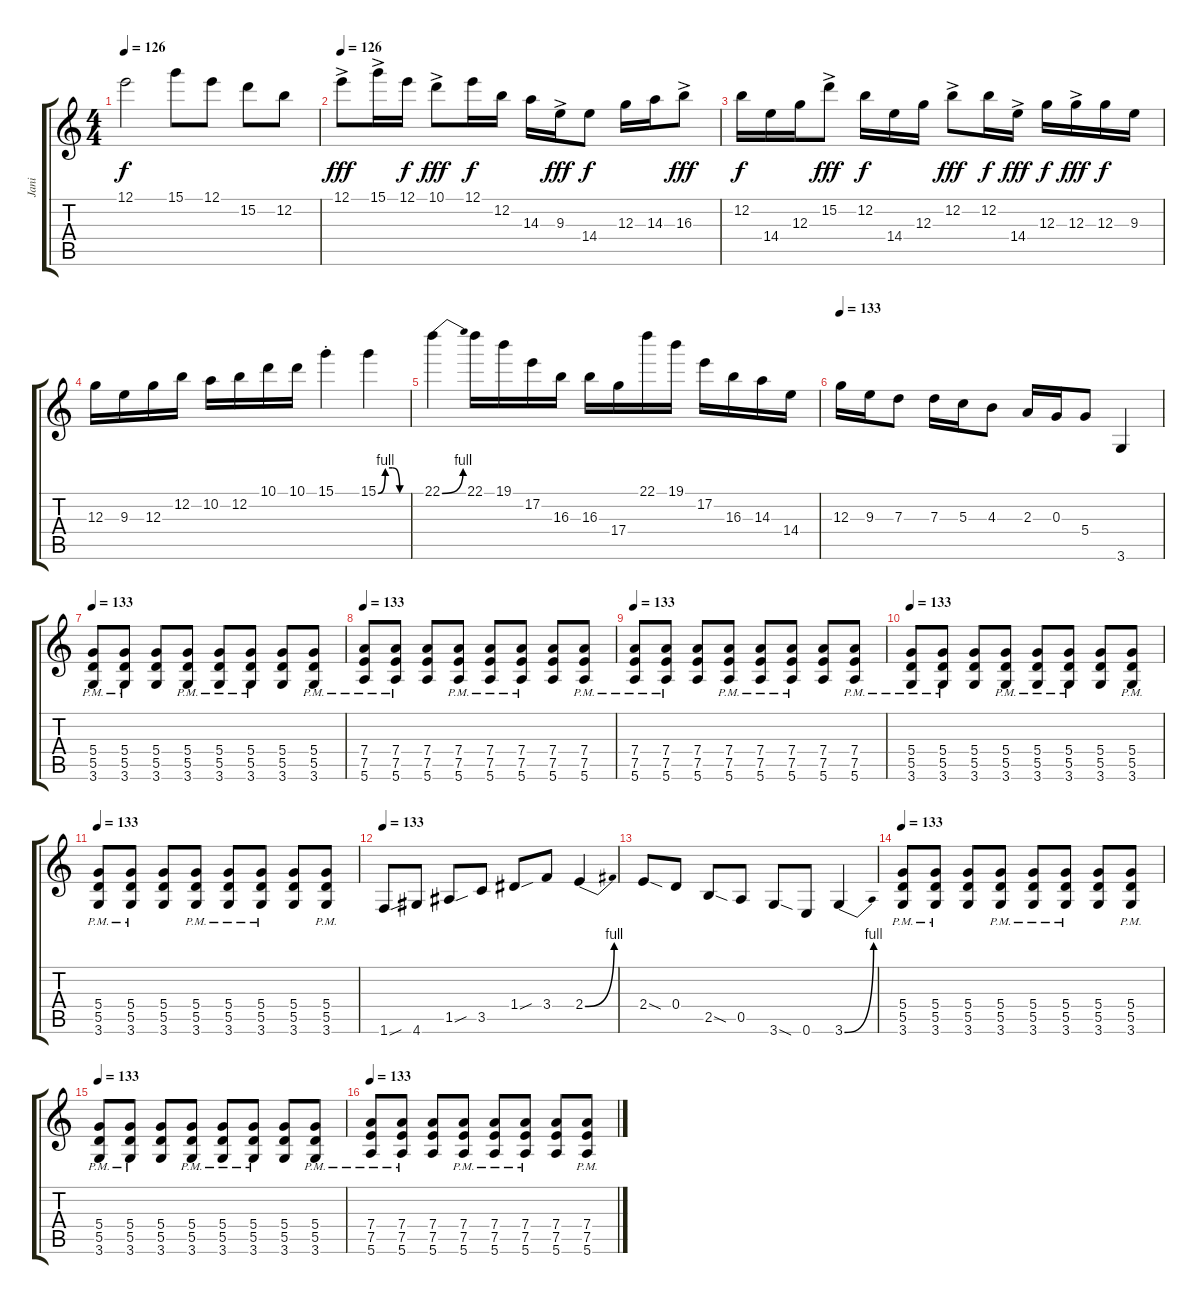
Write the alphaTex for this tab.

\track ("Jani" "Jani") {instrument overdrivenguitar}
\staff {score tabs}
\tuning (E4 B3 G3 D3 A2 E2) {hide}
\ts (4 4)
\tempo 126
\clef g2
\ks c
12.1.2{dy f} 15.1.8 12.1.8 15.2.8 12.2.8 |
\tempo 126
12.1{ac}.8{dy fff} 15.1{ac}.16 12.1.16{dy f} 10.1{ac}.8{dy fff} 12.1.16{dy f} 12.2.16 14.3.16 9.3{ac}.16{dy fff} 14.4.8{dy f} 12.3.16 14.3.16 16.3{ac}.8{dy fff} |
12.2.16{dy f} 14.4.16 12.3.16 15.2{ac}.8{dy fff} 12.2.16{dy f} 14.4.16 12.3.16 12.2{ac}.8{dy fff} 12.2.16{dy f} 14.4{ac}.16{dy fff} 12.3.16{dy f} 12.3{ac}.16{dy fff} 12.3.16{dy f} 9.3.16 |
12.3.16 9.3.16 12.3.16 12.2.16 10.2.16 12.2.16 10.1.16 10.1.16 15.1{st}.4 15.1{be (custom 0 0 15 4 30 4 45 0 60 0)}.4 |
22.1{be (bend 0 0 60 4)}.4 22.1.16 19.1.16 17.2.16 16.3.16 16.3.16 17.4.16 22.1.16 19.1.16 17.2.16 16.3.16 14.3.16 14.4.16 |
\tempo 133
12.3.16 9.3.16 7.3.8 7.3.16 5.3.16 4.3.8 2.3.16 0.3.16 5.4.8 3.6.4 |
\tempo 133
(5.4{pm} 5.5{pm} 3.6{pm}).8 (5.4{pm} 5.5{pm} 3.6{pm}).8 (5.4 5.5 3.6).8 (5.4{pm} 5.5{pm} 3.6{pm}).8 (5.4{pm} 5.5{pm} 3.6{pm}).8 (5.4{pm} 5.5{pm} 3.6{pm}).8 (5.4 5.5 3.6).8 (5.4{pm} 5.5{pm} 3.6{pm}).8 |
\tempo 133
(7.4{pm} 7.5{pm} 5.6{pm}).8 (7.4{pm} 7.5{pm} 5.6{pm}).8 (7.4 7.5 5.6).8 (7.4{pm} 7.5{pm} 5.6{pm}).8 (7.4{pm} 7.5{pm} 5.6{pm}).8 (7.4{pm} 7.5{pm} 5.6{pm}).8 (7.4 7.5 5.6).8 (7.4{pm} 7.5{pm} 5.6{pm}).8 |
\tempo 133
(7.4{pm} 7.5{pm} 5.6{pm}).8 (7.4{pm} 7.5{pm} 5.6{pm}).8 (7.4 7.5 5.6).8 (7.4{pm} 7.5{pm} 5.6{pm}).8 (7.4{pm} 7.5{pm} 5.6{pm}).8 (7.4{pm} 7.5{pm} 5.6{pm}).8 (7.4 7.5 5.6).8 (7.4{pm} 7.5{pm} 5.6{pm}).8 |
\tempo 133
(5.4{pm} 5.5{pm} 3.6{pm}).8 (5.4{pm} 5.5{pm} 3.6{pm}).8 (5.4 5.5 3.6).8 (5.4{pm} 5.5{pm} 3.6{pm}).8 (5.4{pm} 5.5{pm} 3.6{pm}).8 (5.4{pm} 5.5{pm} 3.6{pm}).8 (5.4 5.5 3.6).8 (5.4{pm} 5.5{pm} 3.6{pm}).8 |
\tempo 133
(5.4{pm} 5.5{pm} 3.6{pm}).8 (5.4{pm} 5.5{pm} 3.6{pm}).8 (5.4 5.5 3.6).8 (5.4{pm} 5.5{pm} 3.6{pm}).8 (5.4{pm} 5.5{pm} 3.6{pm}).8 (5.4{pm} 5.5{pm} 3.6{pm}).8 (5.4 5.5 3.6).8 (5.4{pm} 5.5{pm} 3.6{pm}).8 |
\tempo 133
1.6{sou}.8 4.6.8 1.5{sou}.8 3.5.8 1.4{sou}.8 3.4.8 2.4{be (bend 0 0 60 4)}.4 |
2.4{sod}.8 0.4.8 2.5{sod}.8 0.5.8 3.6{sod}.8 0.6.8 3.6{be (bend 0 0 60 4)}.4 |
\tempo 133
(5.4{pm} 5.5{pm} 3.6{pm}).8 (5.4{pm} 5.5{pm} 3.6{pm}).8 (5.4 5.5 3.6).8 (5.4{pm} 5.5{pm} 3.6{pm}).8 (5.4{pm} 5.5{pm} 3.6{pm}).8 (5.4{pm} 5.5{pm} 3.6{pm}).8 (5.4 5.5 3.6).8 (5.4{pm} 5.5{pm} 3.6{pm}).8 |
\tempo 133
(5.4{pm} 5.5{pm} 3.6{pm}).8 (5.4{pm} 5.5{pm} 3.6{pm}).8 (5.4 5.5 3.6).8 (5.4{pm} 5.5{pm} 3.6{pm}).8 (5.4{pm} 5.5{pm} 3.6{pm}).8 (5.4{pm} 5.5{pm} 3.6{pm}).8 (5.4 5.5 3.6).8 (5.4{pm} 5.5{pm} 3.6{pm}).8 |
\tempo 133
(7.4{pm} 7.5{pm} 5.6{pm}).8 (7.4{pm} 7.5{pm} 5.6{pm}).8 (7.4 7.5 5.6).8 (7.4{pm} 7.5{pm} 5.6{pm}).8 (7.4{pm} 7.5{pm} 5.6{pm}).8 (7.4{pm} 7.5{pm} 5.6{pm}).8 (7.4 7.5 5.6).8 (7.4{pm} 7.5{pm} 5.6{pm}).8
